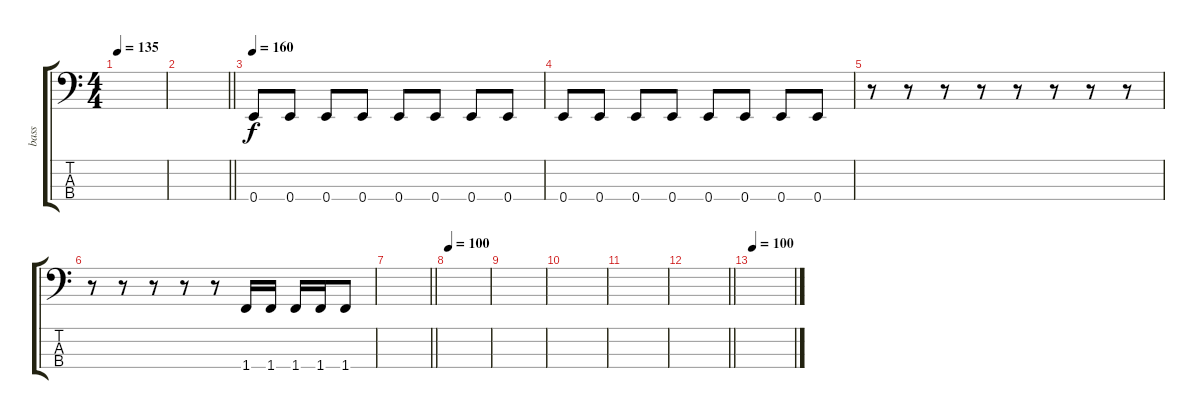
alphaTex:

\track ("bass" "bass") {instrument electricbassfinger}
\staff {score tabs}
\tuning (G2 D2 A1 E1) {hide}
\ts (4 4)
\tempo 135
\clef f4
\ks c
|
\barLineRight lightlight
|
\section ("" "")
\tempo 160
0.4.8 0.4.8 0.4.8 0.4.8 0.4.8 0.4.8 0.4.8 0.4.8 |
0.4.8 0.4.8 0.4.8 0.4.8 0.4.8 0.4.8 0.4.8 0.4.8 |
r.8 r.8 r.8 r.8 r.8 r.8 r.8 r.8 |
r.8 r.8 r.8 r.8 r.8 1.4.16 1.4.16 1.4.16 1.4.16 1.4.8 |
\barLineRight lightlight
|
\section ("" "")
\tempo 100
|
|
|
|
\barLineRight lightlight
|
\section ("" "")
\tempo 100
